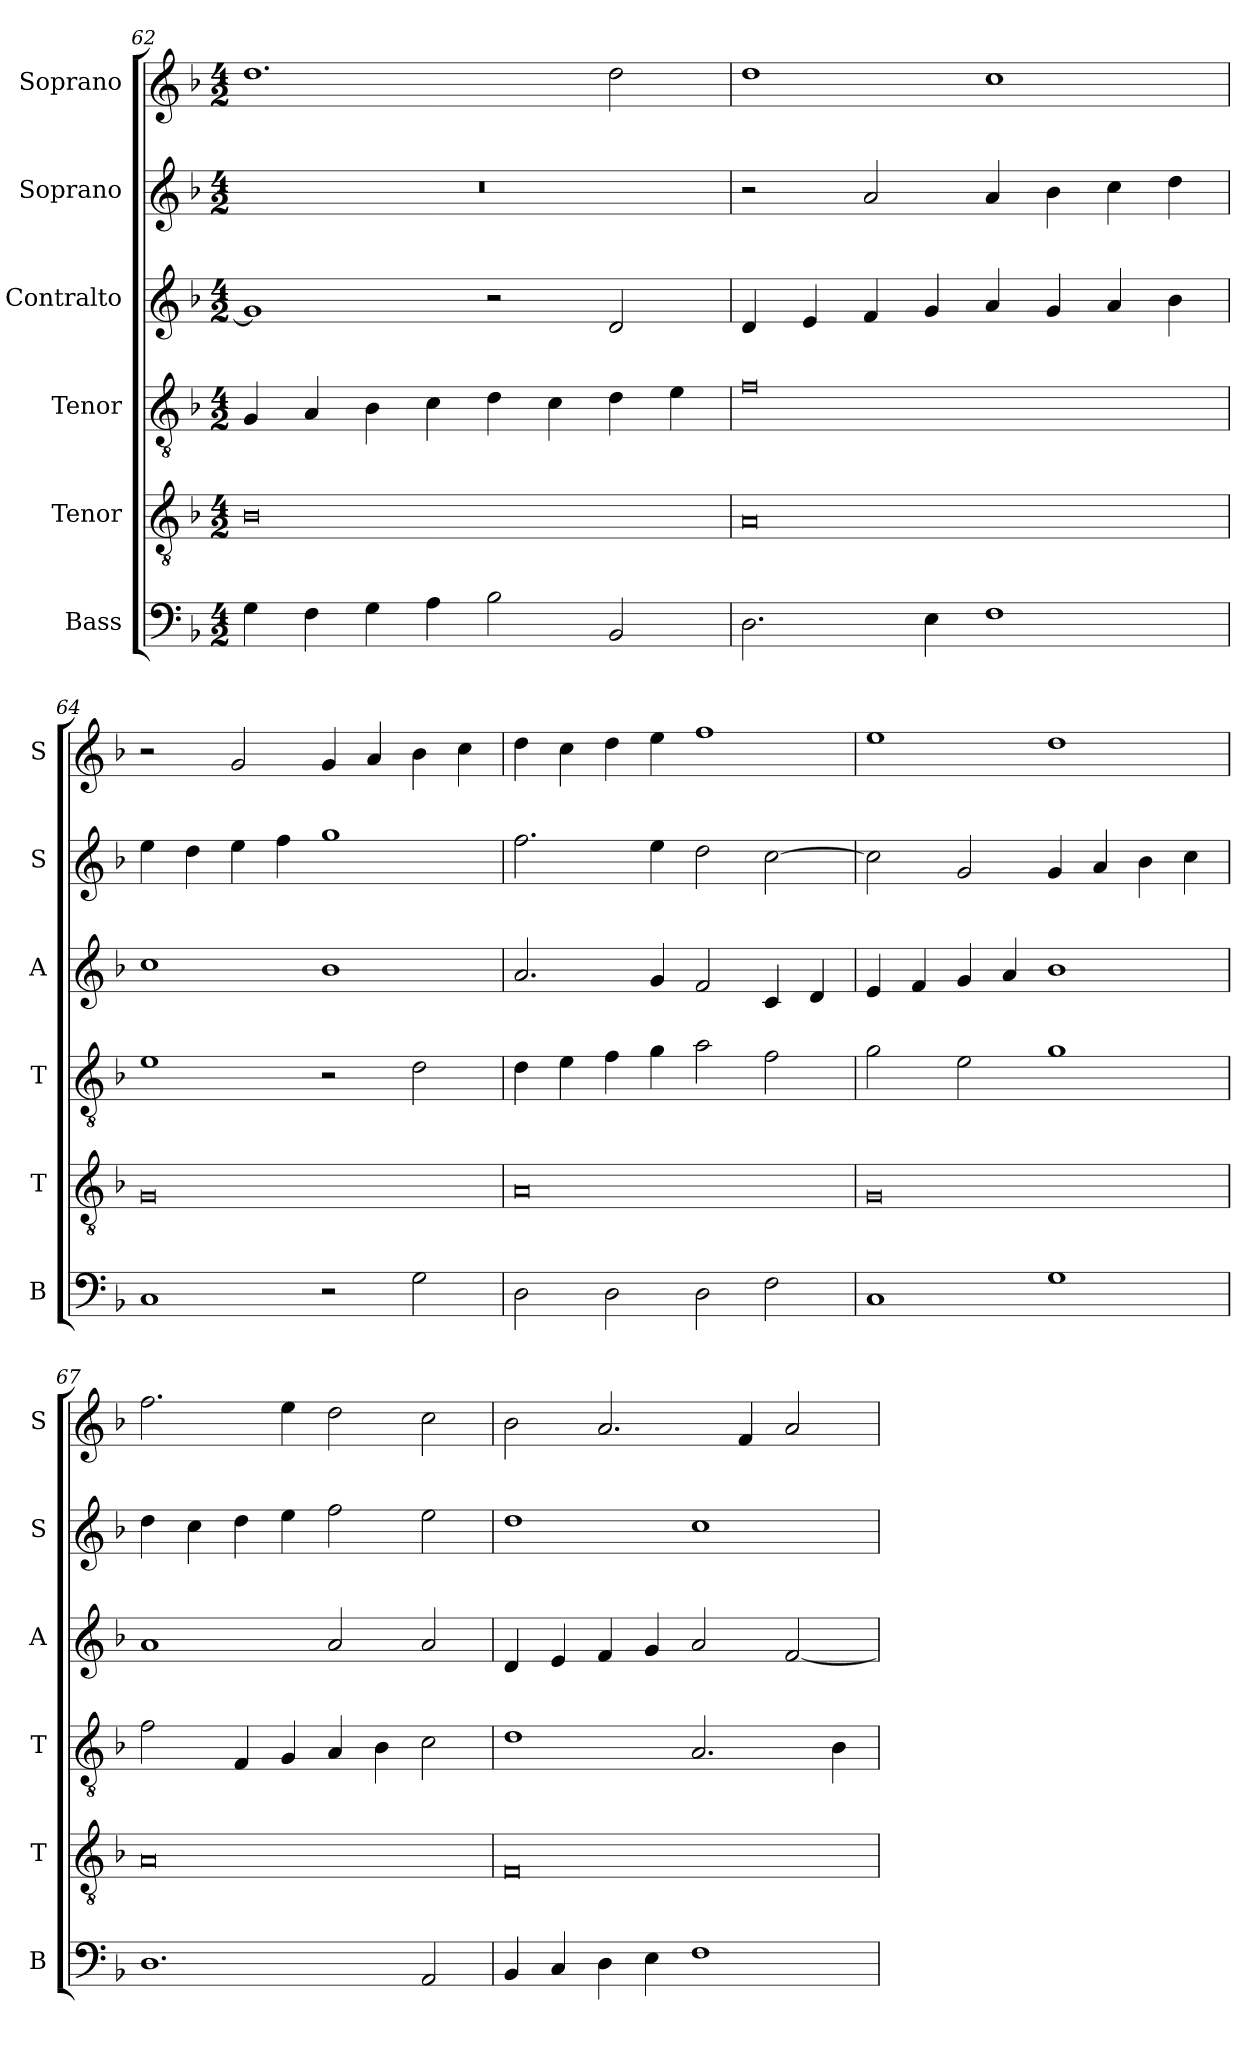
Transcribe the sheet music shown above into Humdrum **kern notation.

**kern	**kern	**kern	**kern	**kern	**kern
*part6	*part5	*part4	*part3	*part2	*part1
*staff6	*staff5	*staff4	*staff3	*staff2	*staff1
*I"Bass	*I"Tenor	*I"Tenor	*I"Contralto	*I"Soprano	*I"Soprano
*I'B	*I'T	*I'T	*I'A	*I'S	*I'S
*clefF4	*clefGv2	*clefGv2	*clefG2	*clefG2	*clefG2
*k[b-]	*k[b-]	*k[b-]	*k[b-]	*k[b-]	*k[b-]
*M4/2	*M4/2	*M4/2	*M4/2	*M4/2	*M4/2
=62	=62	=62	=62	=62	=62
4G	0B-	4G	1g]	0r	1.dd
4F	.	4A	.	.	.
4G	.	4B-	.	.	.
4A	.	4c	.	.	.
2B-	.	4d	2r	.	.
.	.	4c	.	.	.
2BB-	.	4d	2d	.	2dd
.	.	4e	.	.	.
=63	=63	=63	=63	=63	=63
2.D	0A	0f	4d	2r	1dd
.	.	.	4e	.	.
.	.	.	4f	2a	.
4E	.	.	4g	.	.
1F	.	.	4a	4a	1cc
.	.	.	4g	4b-	.
.	.	.	4a	4cc	.
.	.	.	4b-	4dd	.
=64	=64	=64	=64	=64	=64
1C	0G	1e	1cc	4ee	2r
.	.	.	.	4dd	.
.	.	.	.	4ee	2g
.	.	.	.	4ff	.
2r	.	2r	1b-	1gg	4g
.	.	.	.	.	4a
2G	.	2d	.	.	4b-
.	.	.	.	.	4cc
=65	=65	=65	=65	=65	=65
2D	0A	4d	2.a	2.ff	4dd
.	.	4e	.	.	4cc
2D	.	4f	.	.	4dd
.	.	4g	4g	4ee	4ee
2D	.	2a	2f	2dd	1ff
2F	.	2f	4c	[2cc	.
.	.	.	4d	.	.
=66	=66	=66	=66	=66	=66
1C	0G	2g	4e	2cc]	1ee
.	.	.	4f	.	.
.	.	2e	4g	2g	.
.	.	.	4a	.	.
1G	.	1g	1b-	4g	1dd
.	.	.	.	4a	.
.	.	.	.	4b-	.
.	.	.	.	4cc	.
=67	=67	=67	=67	=67	=67
1.D	0A	2f	1a	4dd	2.ff
.	.	.	.	4cc	.
.	.	4F	.	4dd	.
.	.	4G	.	4ee	4ee
.	.	4A	2a	2ff	2dd
.	.	4B-	.	.	.
2AA	.	2c	2a	2ee	2cc
=68	=68	=68	=68	=68	=68
4BB-	0F	1d	4d	1dd	2b-
4C	.	.	4e	.	.
4D	.	.	4f	.	2.a
4E	.	.	4g	.	.
1F	.	2.A	2a	1cc	.
.	.	.	.	.	4f
.	.	.	[2f	.	2a
.	.	4B-	.	.	.
=	=	=	=	=	=
*-	*-	*-	*-	*-	*-
